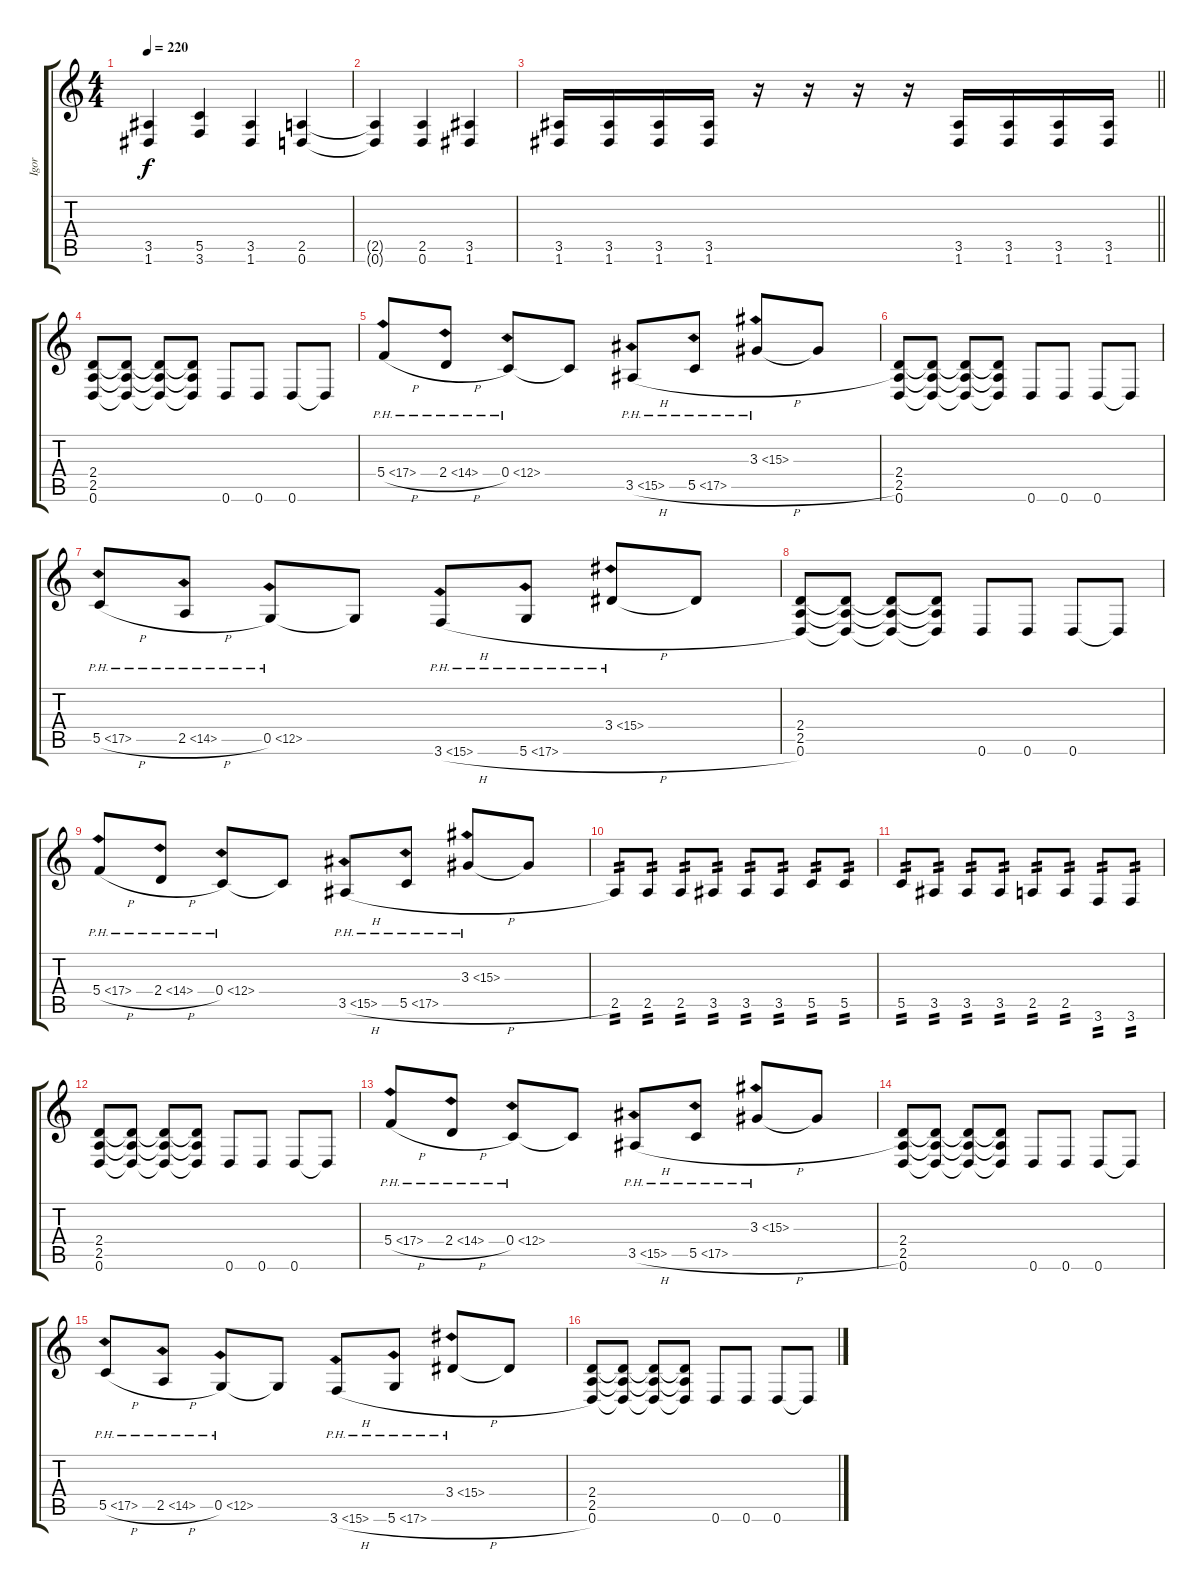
\track ("Igor" "Igor") {instrument overdrivenguitar}
\staff {score tabs}
\tuning (D4 A3 F3 C3 G2 D2) {hide}
\ts (4 4)
\tempo 220
\clef g2
\ks c
(3.5 1.6).4{dy f} (5.5 3.6).4 (3.5 1.6).4 (2.5 0.6).4 |
(2.5{t} 0.6{t}).4 (2.5 0.6).4 (3.5 1.6).4 |
\barLineRight lightlight
(3.5 1.6).16 (3.5 1.6).16 (3.5 1.6).16 (3.5 1.6).16 r.16 r.16 r.16 r.16 (3.5 1.6).16 (3.5 1.6).16 (3.5 1.6).16 (3.5 1.6).16 |
(2.4 2.5 0.6).8 (2.4{t} 2.5{t} 0.6{t}).8 (2.4{t} 2.5{t} 0.6{t}).8 (2.4{t} 2.5{t} 0.6{t}).8 0.6.8 0.6.8 0.6.8 0.6{t}.8 |
5.4{ph 12 h}.8 2.4{ph 12 h}.8 0.4{ph 12}.8 0.4{t}.8 3.5{ph 12 h}.8 5.5{ph 12 h}.8 3.3{ph 12}.8 3.3{t}.8 |
(2.4 2.5 0.6).8 (2.4{t} 2.5{t} 0.6{t}).8 (2.4{t} 2.5{t} 0.6{t}).8 (2.4{t} 2.5{t} 0.6{t}).8 0.6.8 0.6.8 0.6.8 0.6{t}.8 |
5.5{ph 12 h}.8 2.5{ph 12 h}.8 0.5{ph 12}.8 0.5{t}.8 3.6{ph 12 h}.8 5.6{ph 12 h}.8 3.4{ph 12}.8 3.4{t}.8 |
(2.4 2.5 0.6).8 (2.4{t} 2.5{t} 0.6{t}).8 (2.4{t} 2.5{t} 0.6{t}).8 (2.4{t} 2.5{t} 0.6{t}).8 0.6.8 0.6.8 0.6.8 0.6{t}.8 |
5.4{ph 12 h}.8 2.4{ph 12 h}.8 0.4{ph 12}.8 0.4{t}.8 3.5{ph 12 h}.8 5.5{ph 12 h}.8 3.3{ph 12}.8 3.3{t}.8 |
2.5.8{tp 2} 2.5.8{tp 2} 2.5.8{tp 2} 3.5.8{tp 2} 3.5.8{tp 2} 3.5.8{tp 2} 5.5.8{tp 2} 5.5.8{tp 2} |
5.5.8{tp 2} 3.5.8{tp 2} 3.5.8{tp 2} 3.5.8{tp 2} 2.5.8{tp 2} 2.5.8{tp 2} 3.6.8{tp 2} 3.6.8{tp 2} |
(2.4 2.5 0.6).8 (2.4{t} 2.5{t} 0.6{t}).8 (2.4{t} 2.5{t} 0.6{t}).8 (2.4{t} 2.5{t} 0.6{t}).8 0.6.8 0.6.8 0.6.8 0.6{t}.8 |
5.4{ph 12 h}.8 2.4{ph 12 h}.8 0.4{ph 12}.8 0.4{t}.8 3.5{ph 12 h}.8 5.5{ph 12 h}.8 3.3{ph 12}.8 3.3{t}.8 |
(2.4 2.5 0.6).8 (2.4{t} 2.5{t} 0.6{t}).8 (2.4{t} 2.5{t} 0.6{t}).8 (2.4{t} 2.5{t} 0.6{t}).8 0.6.8 0.6.8 0.6.8 0.6{t}.8 |
5.5{ph 12 h}.8 2.5{ph 12 h}.8 0.5{ph 12}.8 0.5{t}.8 3.6{ph 12 h}.8 5.6{ph 12 h}.8 3.4{ph 12}.8 3.4{t}.8 |
(2.4 2.5 0.6).8 (2.4{t} 2.5{t} 0.6{t}).8 (2.4{t} 2.5{t} 0.6{t}).8 (2.4{t} 2.5{t} 0.6{t}).8 0.6.8 0.6.8 0.6.8 0.6{t}.8
